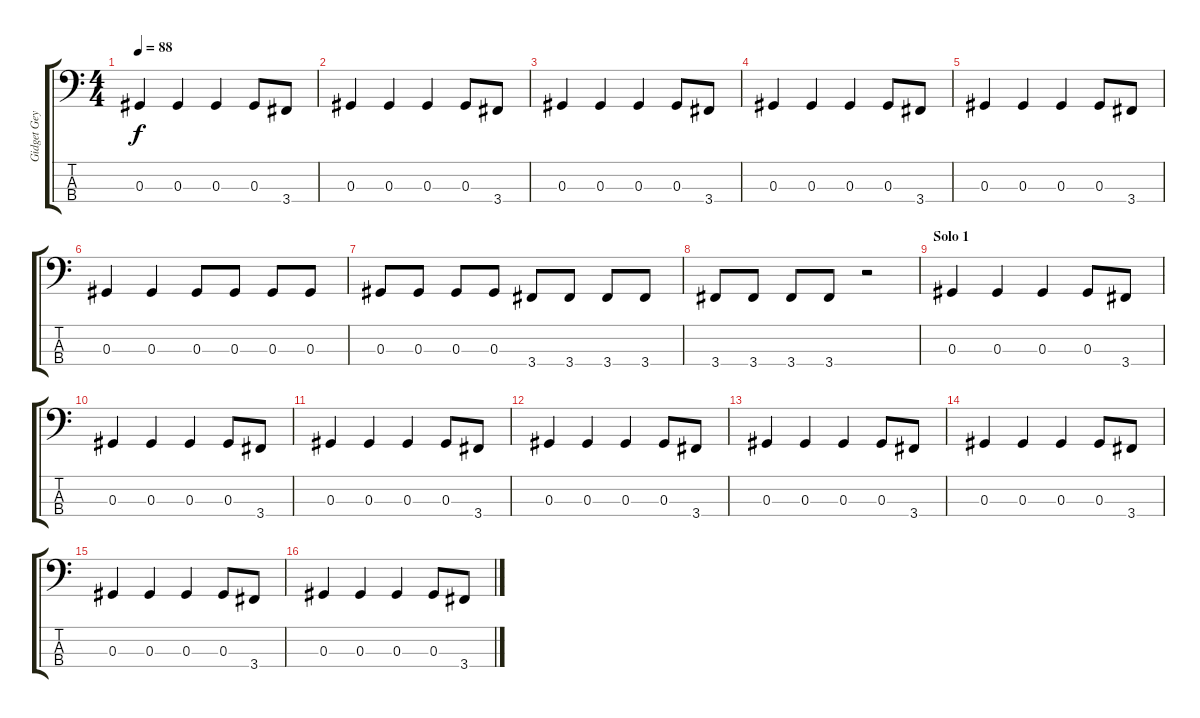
\track ("Gidget Geyne (Bass)" "Gidget Gey") {instrument electricbasspick}
\staff {score tabs}
\tuning (Gb2 Db2 Ab1 Eb1) {hide}
\ts (4 4)
\tempo 88
\clef f4
\ks c
0.3.4{dy f} 0.3.4 0.3.4 0.3.8 3.4.8 |
0.3.4 0.3.4 0.3.4 0.3.8 3.4.8 |
0.3.4 0.3.4 0.3.4 0.3.8 3.4.8 |
0.3.4 0.3.4 0.3.4 0.3.8 3.4.8 |
0.3.4 0.3.4 0.3.4 0.3.8 3.4.8 |
0.3.4 0.3.4 0.3.8 0.3.8 0.3.8 0.3.8 |
0.3.8 0.3.8 0.3.8 0.3.8 3.4.8 3.4.8 3.4.8 3.4.8 |
3.4.8 3.4.8 3.4.8 3.4.8 r.2 |
\section ("" "Solo 1")
0.3.4 0.3.4 0.3.4 0.3.8 3.4.8 |
0.3.4 0.3.4 0.3.4 0.3.8 3.4.8 |
0.3.4 0.3.4 0.3.4 0.3.8 3.4.8 |
0.3.4 0.3.4 0.3.4 0.3.8 3.4.8 |
0.3.4 0.3.4 0.3.4 0.3.8 3.4.8 |
0.3.4 0.3.4 0.3.4 0.3.8 3.4.8 |
0.3.4 0.3.4 0.3.4 0.3.8 3.4.8 |
0.3.4 0.3.4 0.3.4 0.3.8 3.4.8
